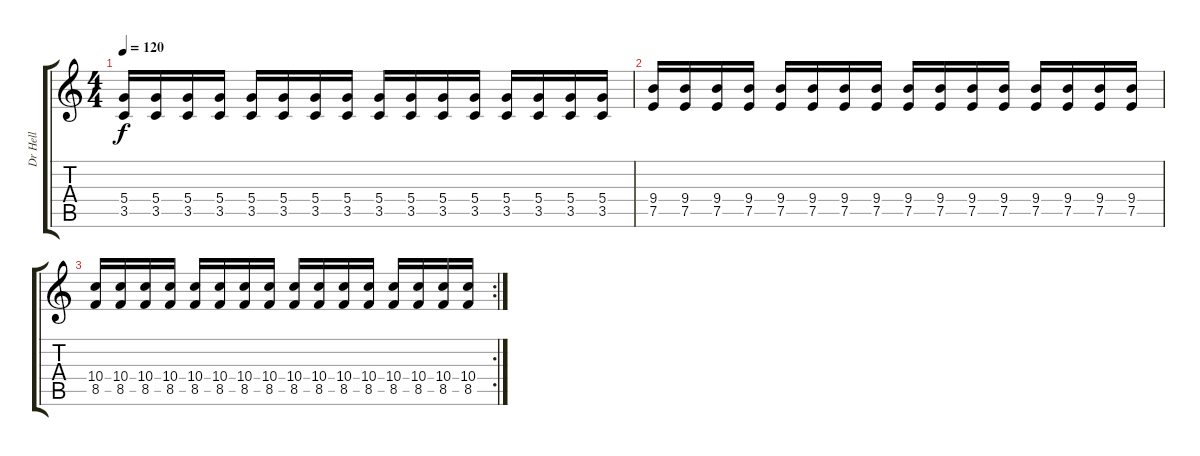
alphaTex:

\track ("Dr Hell" "Dr Hell") {instrument distortionguitar}
\staff {score tabs}
\tuning (E4 B3 G3 D3 A2 D2) {hide}
\ts (4 4)
\tempo 120
\clef g2
\ks c
(5.4 3.5).16{dy f} (5.4 3.5).16 (5.4 3.5).16 (5.4 3.5).16 (5.4 3.5).16 (5.4 3.5).16 (5.4 3.5).16 (5.4 3.5).16 (5.4 3.5).16 (5.4 3.5).16 (5.4 3.5).16 (5.4 3.5).16 (5.4 3.5).16 (5.4 3.5).16 (5.4 3.5).16 (5.4 3.5).16 |
(9.4 7.5).16 (9.4 7.5).16 (9.4 7.5).16 (9.4 7.5).16 (9.4 7.5).16 (9.4 7.5).16 (9.4 7.5).16 (9.4 7.5).16 (9.4 7.5).16 (9.4 7.5).16 (9.4 7.5).16 (9.4 7.5).16 (9.4 7.5).16 (9.4 7.5).16 (9.4 7.5).16 (9.4 7.5).16 |
\rc 2
(10.4 8.5).16 (10.4 8.5).16 (10.4 8.5).16 (10.4 8.5).16 (10.4 8.5).16 (10.4 8.5).16 (10.4 8.5).16 (10.4 8.5).16 (10.4 8.5).16 (10.4 8.5).16 (10.4 8.5).16 (10.4 8.5).16 (10.4 8.5).16 (10.4 8.5).16 (10.4 8.5).16 (10.4 8.5).16
